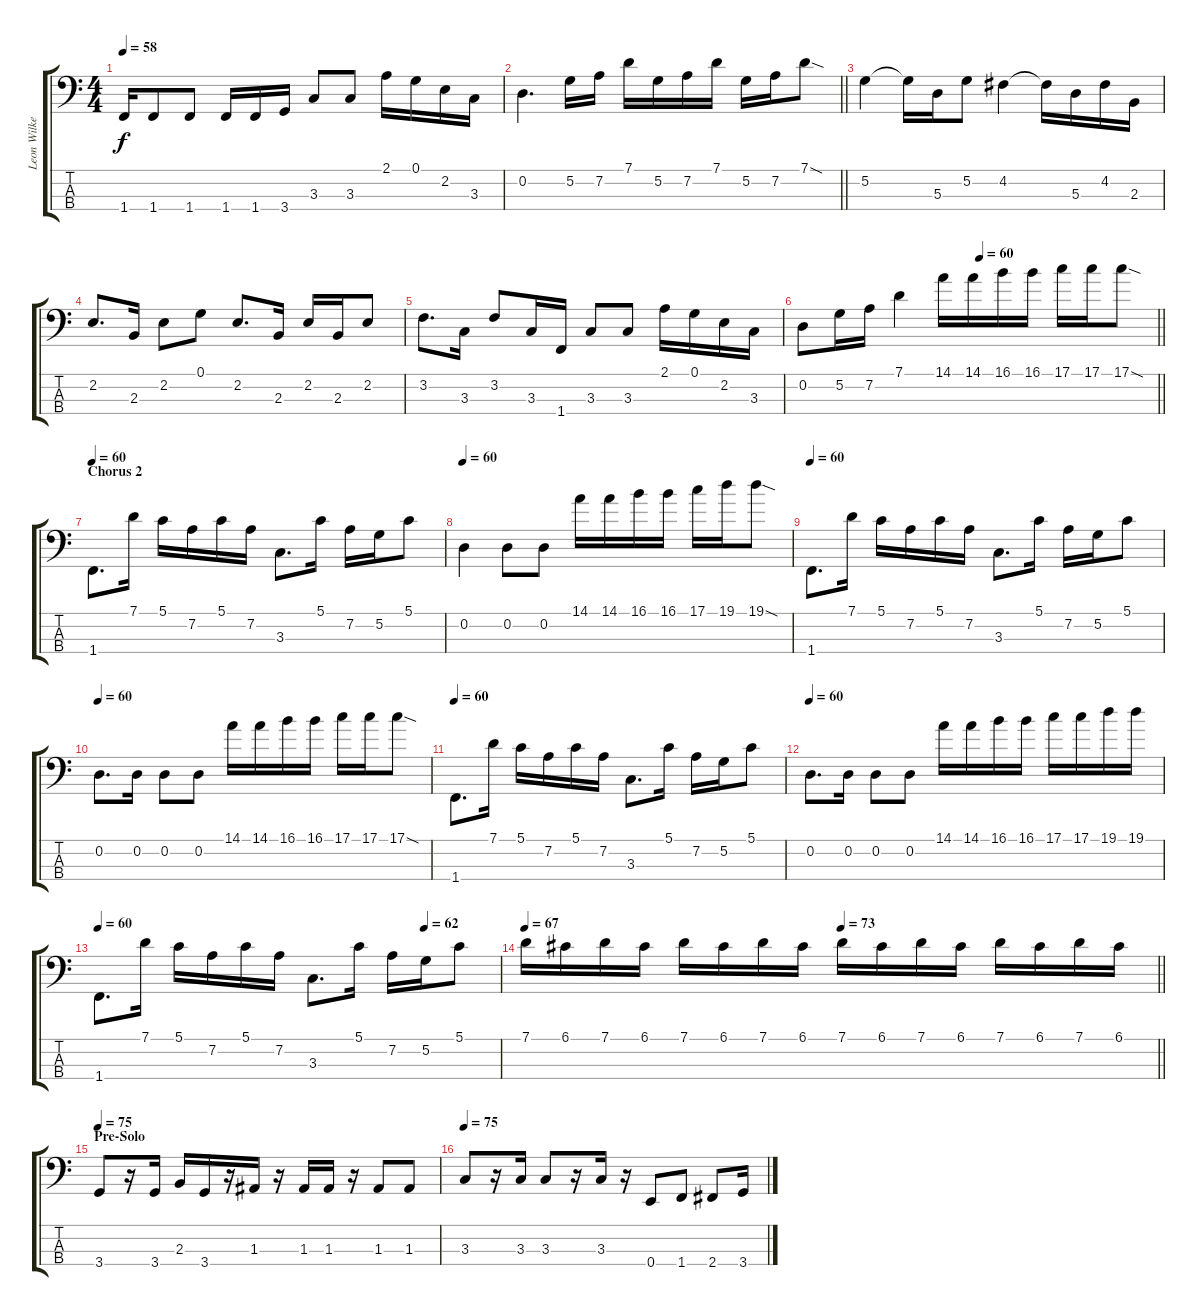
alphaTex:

\track ("Leon Wilkeson (bass)" "Leon Wilke") {instrument electricbasspick}
\staff {score tabs}
\tuning (G2 D2 A1 E1) {hide}
\ts (4 4)
\tempo 58
\clef f4
\ks c
1.4.16{dy f} 1.4.8 1.4.8 1.4.16 1.4.16 3.4.16 3.3.8 3.3.8 2.1.16 0.1.16 2.2.16 3.3.16 |
\barLineRight lightlight
0.2.4{d} 5.2.16 7.2.16 7.1.16 5.2.16 7.2.16 7.1.16 5.2.16 7.2.16 7.1{sod}.8 |
5.2.4{volume 9} 5.2{t}.16 5.3.16 5.2.8 4.2.4 4.2{t}.16 5.3.16 4.2.16 2.3.16 |
2.2.8{d} 2.3.16 2.2.8 0.1.8 2.2.8{d} 2.3.16 2.2.16 2.3.16 2.2.8 |
3.2.8{d} 3.3.16 3.2.8 3.3.16 1.4.16 3.3.8 3.3.8 2.1.16 0.1.16 2.2.16 3.3.16 |
\tempo (60 0.5)
\barLineRight lightlight
0.2.8 5.2.16 7.2.16 7.1.4 14.1.16 14.1.16 16.1.16 16.1.16 17.1.16 17.1.16 17.1{sod}.8 |
\section ("" "Chorus 2")
\tempo 60
1.4.8{d} 7.1.16 5.1.16 7.2.16 5.1.16 7.2.16 3.3.8{d} 5.1.16 7.2.16 5.2.16 5.1.8 |
\tempo 60
0.2.4 0.2.8 0.2.8 14.1.16 14.1.16 16.1.16 16.1.16 17.1.16 19.1.16 19.1{sod}.8 |
\tempo 60
1.4.8{d} 7.1.16 5.1.16 7.2.16 5.1.16 7.2.16 3.3.8{d} 5.1.16 7.2.16 5.2.16 5.1.8 |
\tempo 60
0.2.8{d} 0.2.16 0.2.8 0.2.8 14.1.16 14.1.16 16.1.16 16.1.16 17.1.16 17.1.16 17.1{sod}.8 |
\tempo 60
1.4.8{d} 7.1.16 5.1.16 7.2.16 5.1.16 7.2.16 3.3.8{d} 5.1.16 7.2.16 5.2.16 5.1.8 |
\tempo 60
0.2.8{d} 0.2.16 0.2.8 0.2.8 14.1.16 14.1.16 16.1.16 16.1.16 17.1.16 17.1.16 19.1.16 19.1.16 |
\tempo 60
\tempo (62 0.8125)
1.4.8{d} 7.1.16 5.1.16 7.2.16 5.1.16 7.2.16 3.3.8{d} 5.1.16 7.2.16 5.2.16 5.1.8 |
\tempo 67
\tempo (73 0.5)
\barLineRight lightlight
7.1.16 6.1.16 7.1.16 6.1.16 7.1.16 6.1.16 7.1.16 6.1.16 7.1.16 6.1.16 7.1.16 6.1.16 7.1.16 6.1.16 7.1.16 6.1.16 |
\section ("" "Pre-Solo")
\tempo 75
3.4.8 r.16 3.4.16 2.3.16 3.4.16 r.16 1.3.16 r.16 1.3.16 1.3.16 r.16 1.3.8 1.3.8 |
\tempo 75
3.3.8 r.16 3.3.16 3.3.8 r.16 3.3.16 r.16 0.4.8 1.4.8 2.4.8 3.4.16
